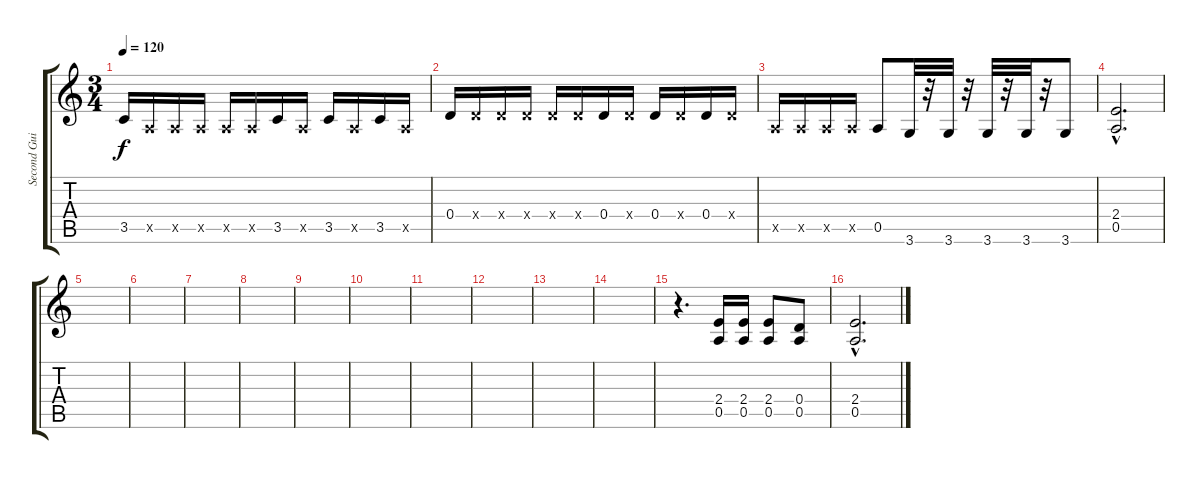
\track ("Second Guitar" "Second Gui") {instrument overdrivenguitar}
\staff {score tabs}
\tuning (E4 B3 G3 D3 A2 E2) {hide}
\ts (3 4)
\tempo 120
\clef g2
\ks c
3.5.16{dy f} 0.5{x}.16 0.5{x}.16 0.5{x}.16 0.5{x}.16 0.5{x}.16 3.5.16 0.5{x}.16 3.5.16 0.5{x}.16 3.5.16 0.5{x}.16 |
0.4.16 0.4{x}.16 0.4{x}.16 0.4{x}.16 0.4{x}.16 0.4{x}.16 0.4.16 0.4{x}.16 0.4.16 0.4{x}.16 0.4.16 0.4{x}.16 |
0.5{x}.16 0.5{x}.16 0.5{x}.16 0.5{x}.16 0.5.8 3.6.32 r.32 3.6.32 r.32 3.6.32 r.32 3.6.32 r.32 3.6.8 |
(2.4{hac} 0.5{hac}).2{d} |
|
|
|
|
|
|
|
|
|
|
r.4{d} (2.4 0.5).16 (2.4 0.5).16 (2.4 0.5).8 (0.4 0.5).8 |
(2.4{hac} 0.5{hac}).2{d}
